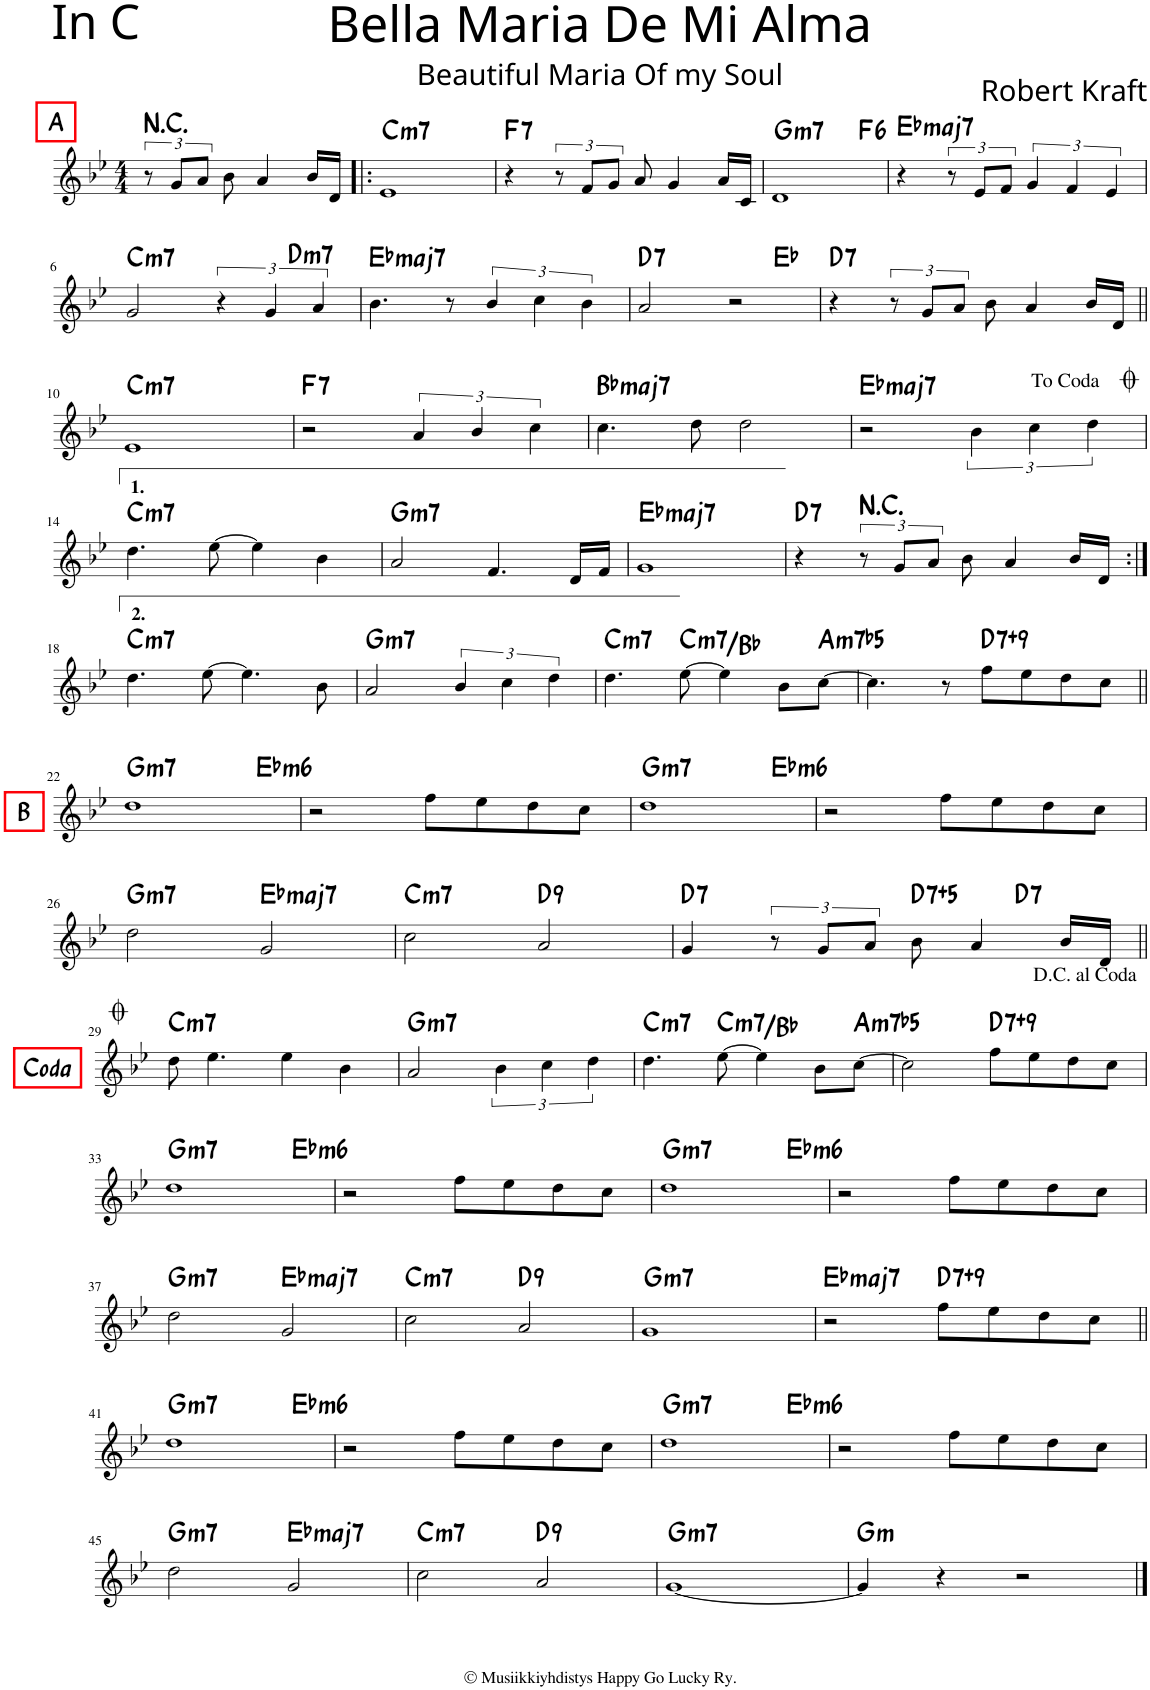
**kern	**harte
*part1	*part1
*staff1	*
*I"Piano	*
*I'Pno.	*
*clefG2	*
*k[b-e-]	*
*M4/4	*
=1	=1
!	!LO:H:kt=N.C.
12r	N
12g/L	.
12a/J	.
8b-\	.
4a/	.
16b-/LL	.
16d/JJ	.
=2!|:	=2!|:
!LO:TX:a:B:t=A	!LO:H:kt=m7
1e-	C:min7
=3	=3
!	!LO:H:kt=7
4r	F:7
12r	.
12f/L	.
12g/J	.
8a/	.
4g/	.
16a/LL	.
16c/JJ	.
=4	=4
!	!LO:H:kt=m7
*^	*
1d	2.ryy	G:min7
!	!	!LO:H:kt=6
.	4ryy	F:maj6
=5	=5	=5
!	!	!LO:H:kt=maj7
*v	*v	*
4r	Eb:maj7
12r	.
12e-/L	.
12f/J	.
6g/	.
6f/	.
6e-/	.
!!LO:LB:g=z
=6	=6
!	!LO:H:kt=m7
*^	*
2g/	2.ryy	C:min7
6r	.	.
6g/	.	.
!	!	!LO:H:kt=m7
.	4ryy	D:min7
6a/	.	.
=7	=7	=7
!	!	!LO:H:kt=maj7
*v	*v	*
4.b-\	Eb:maj7
8r	.
6b-/	.
6cc\	.
6b-\	.
=8	=8
!	!LO:H:kt=7
*^	*
2a/	2.ryy	D:7
2r	.	.
.	4ryy	Eb:maj
=9	=9	=9
!	!	!LO:H:kt=7
*v	*v	*
4r	D:7
12r	.
12g/L	.
12a/J	.
8b-\	.
4a/	.
16b-/LL	.
16d/JJ	.
!!LO:LB:g=z
=10||	=10||
!	!LO:H:kt=m7
1e-	C:min7
=11	=11
!	!LO:H:kt=7
2r	F:7
6a/	.
6b-/	.
6cc\	.
=12	=12
!	!LO:H:kt=maj7
4.cc\	Bb:maj7
8dd\	.
2dd\	.
=13	=13
!	!LO:H:kt=maj7
2r	Eb:maj7
6b-\	.
6cc\	.
6dd\	.
!!LO:LB:g=z
=14	=14
!	!LO:H:kt=m7
4.dd\	C:min7
[8ee-\	.
4ee-\]	.
4b-\	.
=15	=15
!	!LO:H:kt=m7
2a/	G:min7
4.f/	.
16d/LL	.
16f/JJ	.
=16	=16
!	!LO:H:kt=maj7
1g	Eb:maj7
=17	=17
!	!LO:H:kt=7
4r	D:7
!	!LO:H:kt=N.C.
12r	N
12g/L	.
12a/J	.
8b-\	.
4a/	.
16b-/LL	.
16d/JJ	.
!!LO:LB:g=z
=18:|!	=18:|!
!	!LO:H:kt=m7
4.dd\	C:min7
[8ee-\	.
4.ee-\]	.
8b-\	.
=19	=19
!	!LO:H:kt=m7
2a/	G:min7
6b-/	.
6cc\	.
6dd\	.
=20	=20
!	!LO:H:kt=m7
4.dd\	C:min7
!	!LO:H:kt=m7
[8ee-\	C:min7/b7
4ee-\]	.
8b-\L	.
!	!LO:H:kt=m7b5
[8cc\J	A:hdim7
=21	=21
4.cc\]	.
8r	.
!	!LO:H:kt=7
8ff\L	D:7(#9)
8ee-\	.
8dd\	.
8cc\J	.
!!LO:LB:g=z
=22||	=22||
!LO:TX:a:B:t=B	!LO:H:kt=m7
*^	*
1dd	2.ryy	G:min7
!	!	!LO:H:kt=m6
.	4ryy	Eb:min6
*v	*v	*
=23	=23
2r	.
8ff\L	.
8ee-\	.
8dd\	.
8cc\J	.
=24	=24
!	!LO:H:kt=m7
*^	*
1dd	2.ryy	G:min7
!	!	!LO:H:kt=m6
.	4ryy	Eb:min6
*v	*v	*
=25	=25
2r	.
8ff\L	.
8ee-\	.
8dd\	.
8cc\J	.
!!LO:LB:g=z
=26	=26
!	!LO:H:kt=m7
2dd\	G:min7
!	!LO:H:kt=maj7
2g/	Eb:maj7
=27	=27
!	!LO:H:kt=m7
2cc\	C:min7
!	!LO:H:kt=9
2a/	D:9
=28	=28
!	!LO:H:kt=7
*^	*
4g/	2.ryy	D:7
12r	.	.
12g/L	.	.
12a/J	.	.
!	!	!LO:H:kt=7
8b-\	.	D:(3,#5,b7)
4a/	.	.
!	!	!LO:H:kt=7
.	4ryy	D:7
16b-/LL	.	.
16d/JJ	.	.
!!LO:LB:g=z	!!
=29||	=29||	=29||
!	!	!LO:H:kt=m7
*v	*v	*
8dd\	C:min7
4.ee-\	.
4ee-\	.
4b-\	.
=30	=30
!	!LO:H:kt=m7
2a/	G:min7
6b-\	.
6cc\	.
6dd\	.
=31	=31
!	!LO:H:kt=m7
4.dd\	C:min7
!	!LO:H:kt=m7
[8ee-\	C:min7/b7
4ee-\]	.
8b-\L	.
!	!LO:H:kt=m7b5
[8cc\J	A:hdim7
=32	=32
2cc\]	.
!	!LO:H:kt=7
8ff\L	D:7(#9)
8ee-\	.
8dd\	.
8cc\J	.
!!LO:LB:g=z
=33	=33
!	!LO:H:kt=m7
*^	*
1dd	2.ryy	G:min7
!	!	!LO:H:kt=m6
.	4ryy	Eb:min6
*v	*v	*
=34	=34
2r	.
8ff\L	.
8ee-\	.
8dd\	.
8cc\J	.
=35	=35
!	!LO:H:kt=m7
*^	*
1dd	2.ryy	G:min7
!	!	!LO:H:kt=m6
.	4ryy	Eb:min6
*v	*v	*
=36	=36
2r	.
8ff\L	.
8ee-\	.
8dd\	.
8cc\J	.
!!LO:LB:g=z
=37	=37
!	!LO:H:kt=m7
2dd\	G:min7
!	!LO:H:kt=maj7
2g/	Eb:maj7
=38	=38
!	!LO:H:kt=m7
2cc\	C:min7
!	!LO:H:kt=9
2a/	D:9
=39	=39
!	!LO:H:kt=m7
1g	G:min7
=40	=40
!	!LO:H:kt=maj7
2r	Eb:maj7
!	!LO:H:kt=7
8ff\L	D:7(#9)
8ee-\	.
8dd\	.
8cc\J	.
!!LO:LB:g=z
=41||	=41||
!	!LO:H:kt=m7
*^	*
1dd	2.ryy	G:min7
!	!	!LO:H:kt=m6
.	4ryy	Eb:min6
*v	*v	*
=42	=42
2r	.
8ff\L	.
8ee-\	.
8dd\	.
8cc\J	.
=43	=43
!	!LO:H:kt=m7
*^	*
1dd	2.ryy	G:min7
!	!	!LO:H:kt=m6
.	4ryy	Eb:min6
*v	*v	*
=44	=44
2r	.
8ff\L	.
8ee-\	.
8dd\	.
8cc\J	.
!!LO:LB:g=z
=45	=45
!	!LO:H:kt=m7
2dd\	G:min7
!	!LO:H:kt=maj7
2g/	Eb:maj7
=46	=46
!	!LO:H:kt=m7
2cc\	C:min7
!	!LO:H:kt=9
2a/	D:9
=47	=47
!	!LO:H:kt=m7
[1g	G:min7
=48	=48
!	!LO:H:kt=m
4g/]	G:min
4r	.
2r	.
==	==
*-	*-
